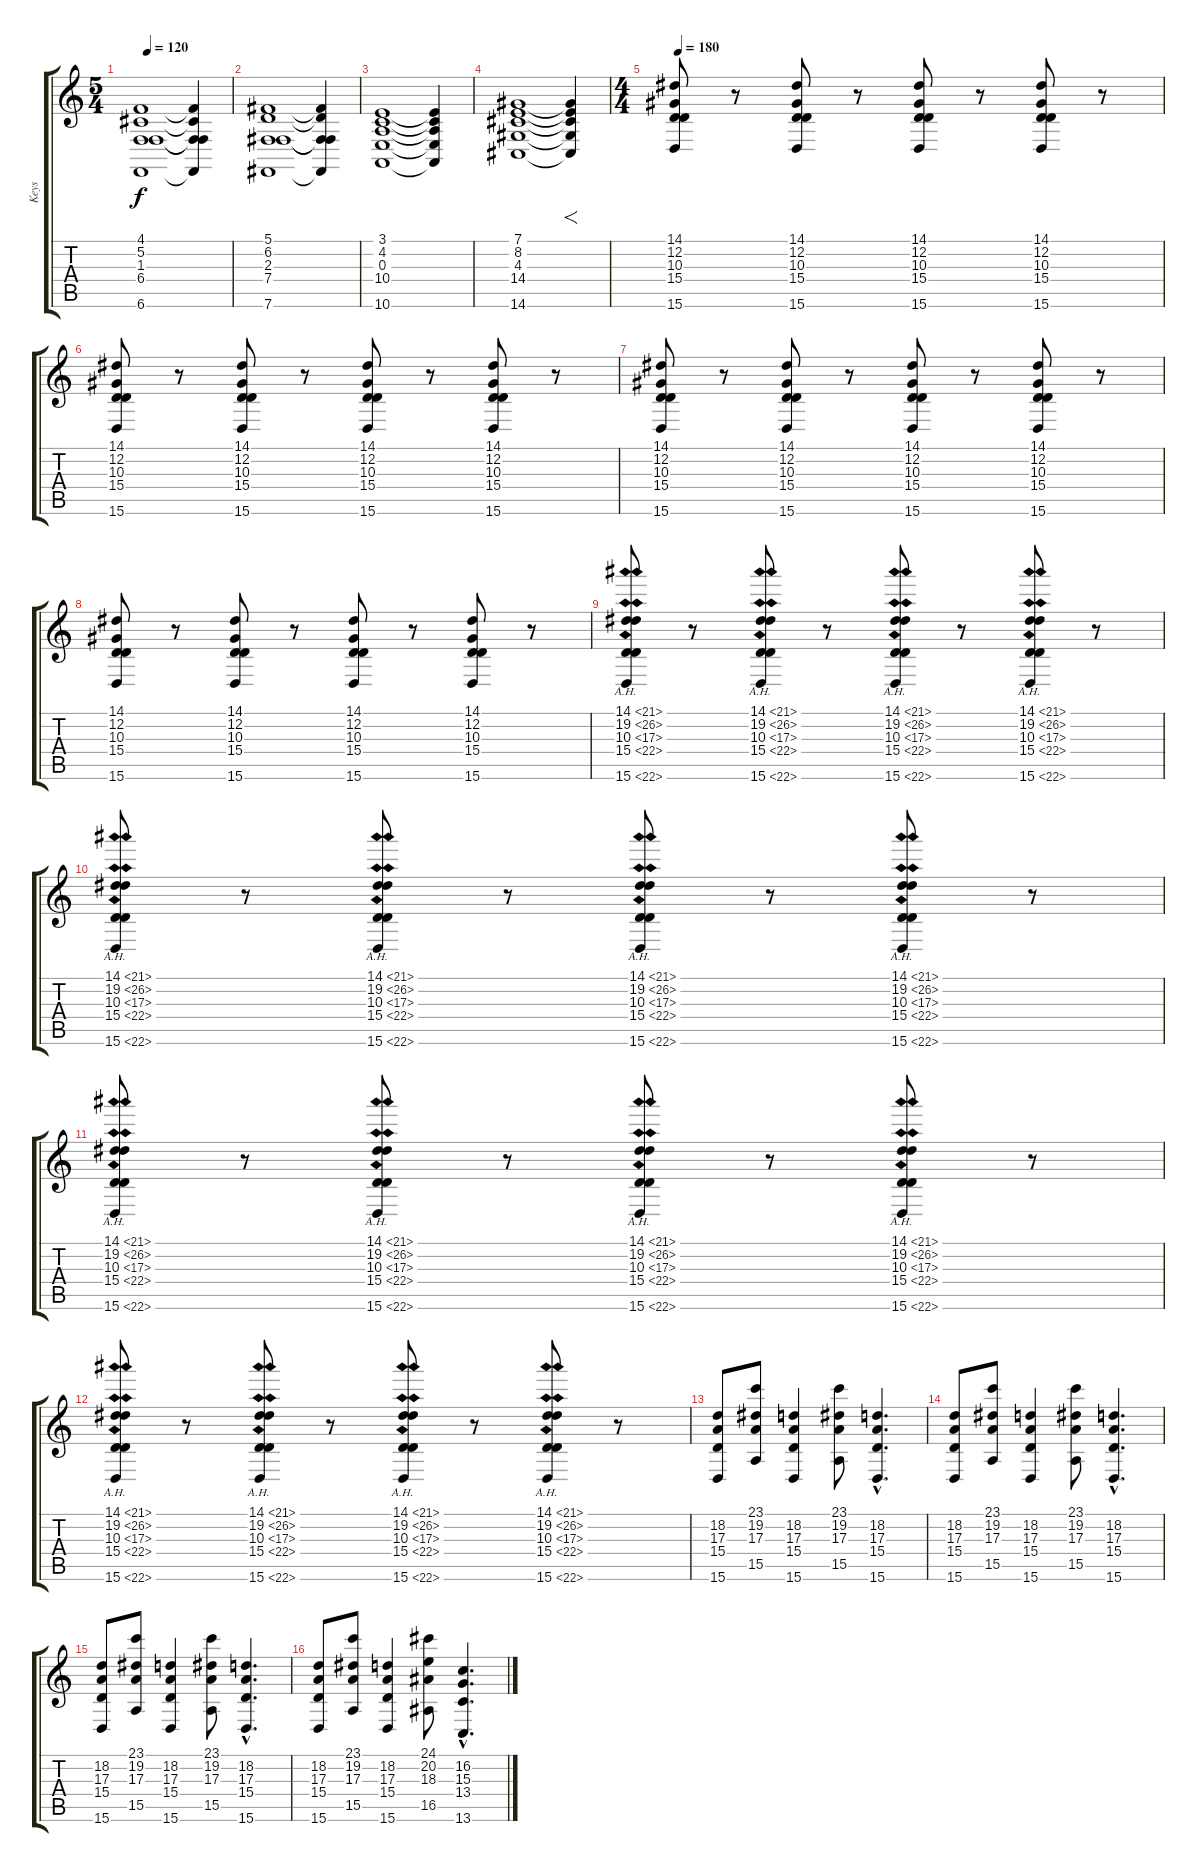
\track ("Keys " "Keys ") {instrument tangoaccordion}
\staff {score tabs}
\tuning (Db4 Ab3 E3 B2 Gb2 B1) {hide}
\ts (5 4)
\tempo 120
\clef g2
\ks c
(4.1 5.2 1.3 6.4 6.6).1{dy f} (4.1{t} 5.2{t} 1.3{t} 6.4{t} 6.6{t}).4 |
(5.1 6.2 2.3 7.4 7.6).1 (5.1{t} 6.2{t} 2.3{t} 7.4{t} 7.6{t}).4 |
(3.1 4.2 0.3 10.4 10.6).1 (3.1{t} 4.2{t} 0.3{t} 10.4{t} 10.6{t}).4 |
(7.1 8.2 4.3 14.4 14.6).1 (7.1{t} 8.2{t} 4.3{t} 14.4{t} 14.6{t}).4{f} |
\ts (4 4)
\tempo 180
(14.1 12.2 10.3 15.4 15.6).8 r.8 (14.1 12.2 10.3 15.4 15.6).8 r.8 (14.1 12.2 10.3 15.4 15.6).8 r.8 (14.1 12.2 10.3 15.4 15.6).8 r.8 |
(14.1 12.2 10.3 15.4 15.6).8 r.8 (14.1 12.2 10.3 15.4 15.6).8 r.8 (14.1 12.2 10.3 15.4 15.6).8 r.8 (14.1 12.2 10.3 15.4 15.6).8 r.8 |
(14.1 12.2 10.3 15.4 15.6).8 r.8 (14.1 12.2 10.3 15.4 15.6).8 r.8 (14.1 12.2 10.3 15.4 15.6).8 r.8 (14.1 12.2 10.3 15.4 15.6).8 r.8 |
(14.1 12.2 10.3 15.4 15.6).8 r.8 (14.1 12.2 10.3 15.4 15.6).8 r.8 (14.1 12.2 10.3 15.4 15.6).8 r.8 (14.1 12.2 10.3 15.4 15.6).8 r.8 |
(14.1{ah 7} 19.2{ah 7} 10.3{ah 7} 15.4{ah 7} 15.6{ah 7}).8 r.8 (14.1{ah 7} 19.2{ah 7} 10.3{ah 7} 15.4{ah 7} 15.6{ah 7}).8 r.8 (14.1{ah 7} 19.2{ah 7} 10.3{ah 7} 15.4{ah 7} 15.6{ah 7}).8 r.8 (14.1{ah 7} 19.2{ah 7} 10.3{ah 7} 15.4{ah 7} 15.6{ah 7}).8 r.8 |
(14.1{ah 7} 19.2{ah 7} 10.3{ah 7} 15.4{ah 7} 15.6{ah 7}).8 r.8 (14.1{ah 7} 19.2{ah 7} 10.3{ah 7} 15.4{ah 7} 15.6{ah 7}).8 r.8 (14.1{ah 7} 19.2{ah 7} 10.3{ah 7} 15.4{ah 7} 15.6{ah 7}).8 r.8 (14.1{ah 7} 19.2{ah 7} 10.3{ah 7} 15.4{ah 7} 15.6{ah 7}).8 r.8 |
(14.1{ah 7} 19.2{ah 7} 10.3{ah 7} 15.4{ah 7} 15.6{ah 7}).8 r.8 (14.1{ah 7} 19.2{ah 7} 10.3{ah 7} 15.4{ah 7} 15.6{ah 7}).8 r.8 (14.1{ah 7} 19.2{ah 7} 10.3{ah 7} 15.4{ah 7} 15.6{ah 7}).8 r.8 (14.1{ah 7} 19.2{ah 7} 10.3{ah 7} 15.4{ah 7} 15.6{ah 7}).8 r.8 |
(14.1{ah 7} 19.2{ah 7} 10.3{ah 7} 15.4{ah 7} 15.6{ah 7}).8 r.8 (14.1{ah 7} 19.2{ah 7} 10.3{ah 7} 15.4{ah 7} 15.6{ah 7}).8 r.8 (14.1{ah 7} 19.2{ah 7} 10.3{ah 7} 15.4{ah 7} 15.6{ah 7}).8 r.8 (14.1{ah 7} 19.2{ah 7} 10.3{ah 7} 15.4{ah 7} 15.6{ah 7}).8 r.8 |
(18.2 17.3 15.4 15.6).8{volume 12} (23.1 19.2 17.3 15.5).8 (18.2 17.3 15.4 15.6).4 (23.1 19.2 17.3 15.5).8 (18.2{hac} 17.3{hac} 15.4{hac} 15.6{hac}).4{d} |
(18.2 17.3 15.4 15.6).8 (23.1 19.2 17.3 15.5).8 (18.2 17.3 15.4 15.6).4 (23.1 19.2 17.3 15.5).8 (18.2{hac} 17.3{hac} 15.4{hac} 15.6{hac}).4{d} |
(18.2 17.3 15.4 15.6).8 (23.1 19.2 17.3 15.5).8 (18.2 17.3 15.4 15.6).4 (23.1 19.2 17.3 15.5).8 (18.2{hac} 17.3{hac} 15.4{hac} 15.6{hac}).4{d} |
(18.2 17.3 15.4 15.6).8 (23.1 19.2 17.3 15.5).8 (18.2 17.3 15.4 15.6).4 (24.1 20.2 18.3 16.5).8 (16.2{hac} 15.3{hac} 13.4{hac} 13.6{hac}).4{d}
